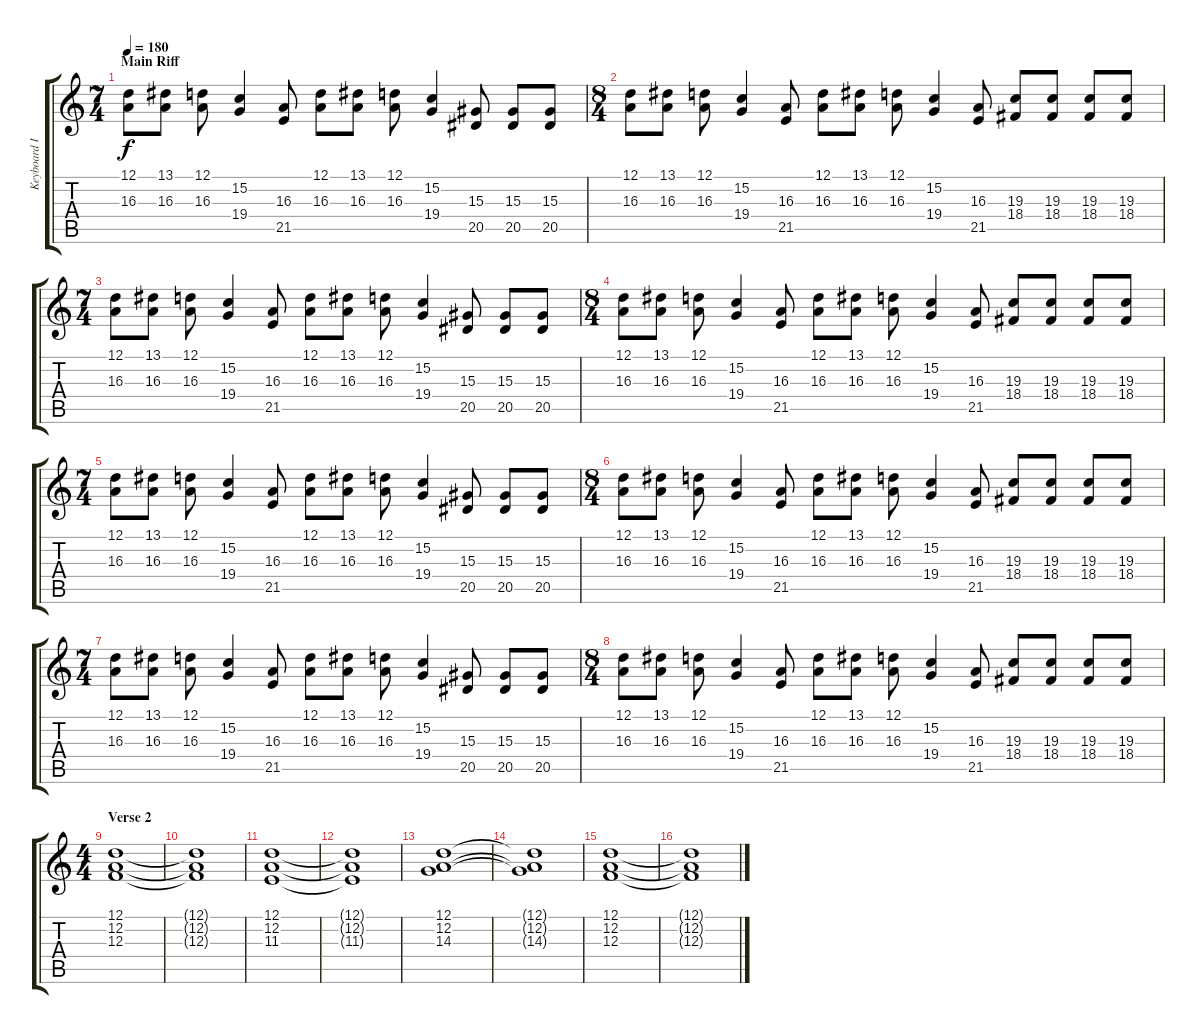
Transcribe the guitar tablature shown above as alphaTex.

\track ("Keyboard I" "Keyboard I") {instrument stringensemble1}
\staff {score tabs}
\tuning (D4 A3 F3 C3 G2 D2) {hide}
\ts (7 4)
\section ("" "Main Riff")
\tempo 180
\clef g2
\ks c
(12.1 16.3).8{dy f volume 12 balance 10} (13.1 16.3).8 (12.1 16.3).8 (15.2 19.4).4 (16.3 21.5).8 (12.1 16.3).8 (13.1 16.3).8 (12.1 16.3).8 (15.2 19.4).4 (15.3 20.5).8 (15.3 20.5).8 (15.3 20.5).8 |
\ts (8 4)
(12.1 16.3).8 (13.1 16.3).8 (12.1 16.3).8 (15.2 19.4).4 (16.3 21.5).8 (12.1 16.3).8 (13.1 16.3).8 (12.1 16.3).8 (15.2 19.4).4 (16.3 21.5).8 (19.3 18.4).8 (19.3 18.4).8 (19.3 18.4).8 (19.3 18.4).8 |
\ts (7 4)
(12.1 16.3).8 (13.1 16.3).8 (12.1 16.3).8 (15.2 19.4).4 (16.3 21.5).8 (12.1 16.3).8 (13.1 16.3).8 (12.1 16.3).8 (15.2 19.4).4 (15.3 20.5).8 (15.3 20.5).8 (15.3 20.5).8 |
\ts (8 4)
(12.1 16.3).8 (13.1 16.3).8 (12.1 16.3).8 (15.2 19.4).4 (16.3 21.5).8 (12.1 16.3).8 (13.1 16.3).8 (12.1 16.3).8 (15.2 19.4).4 (16.3 21.5).8 (19.3 18.4).8 (19.3 18.4).8 (19.3 18.4).8 (19.3 18.4).8 |
\ts (7 4)
(12.1 16.3).8 (13.1 16.3).8 (12.1 16.3).8 (15.2 19.4).4 (16.3 21.5).8 (12.1 16.3).8 (13.1 16.3).8 (12.1 16.3).8 (15.2 19.4).4 (15.3 20.5).8 (15.3 20.5).8 (15.3 20.5).8 |
\ts (8 4)
(12.1 16.3).8 (13.1 16.3).8 (12.1 16.3).8 (15.2 19.4).4 (16.3 21.5).8 (12.1 16.3).8 (13.1 16.3).8 (12.1 16.3).8 (15.2 19.4).4 (16.3 21.5).8 (19.3 18.4).8 (19.3 18.4).8 (19.3 18.4).8 (19.3 18.4).8 |
\ts (7 4)
(12.1 16.3).8 (13.1 16.3).8 (12.1 16.3).8 (15.2 19.4).4 (16.3 21.5).8 (12.1 16.3).8 (13.1 16.3).8 (12.1 16.3).8 (15.2 19.4).4 (15.3 20.5).8 (15.3 20.5).8 (15.3 20.5).8 |
\ts (8 4)
(12.1 16.3).8 (13.1 16.3).8 (12.1 16.3).8 (15.2 19.4).4 (16.3 21.5).8 (12.1 16.3).8 (13.1 16.3).8 (12.1 16.3).8 (15.2 19.4).4 (16.3 21.5).8 (19.3 18.4).8 (19.3 18.4).8 (19.3 18.4).8 (19.3 18.4).8 |
\ts (4 4)
\section ("" "Verse 2")
(12.1 12.2 12.3).1 |
(12.1{t} 12.2{t} 12.3{t}).1 |
(12.1 12.2 11.3).1 |
(12.1{t} 12.2{t} 11.3{t}).1 |
(12.1 12.2 14.3).1 |
(12.1{t} 12.2{t} 14.3{t}).1 |
(12.1 12.2 12.3).1 |
(12.1{t} 12.2{t} 12.3{t}).1
